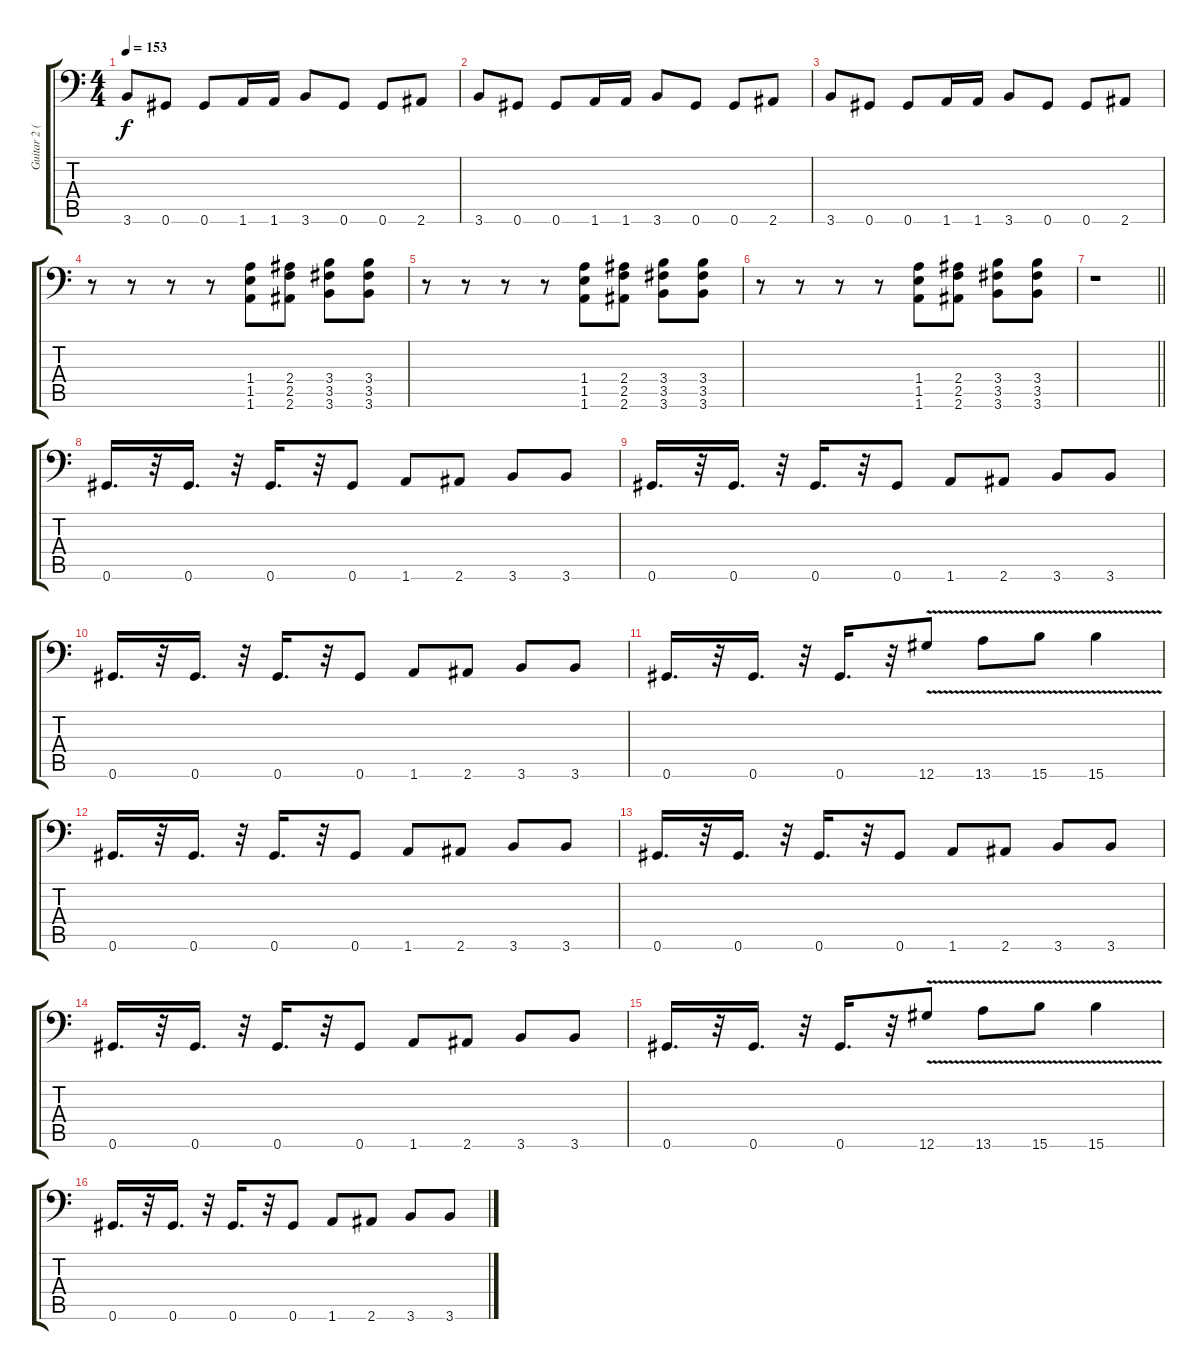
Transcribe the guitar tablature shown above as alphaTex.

\track ("Guitar 2 (Kirk)" "Guitar 2 (") {instrument distortionguitar}
\staff {score tabs}
\tuning (Bb3 F3 Db3 Ab2 Eb2 Ab1) {hide}
\ts (4 4)
\tempo 153
\clef f4
\ks c
3.6.8{dy f} 0.6.8 0.6.8 1.6.16 1.6.16 3.6.8 0.6.8 0.6.8 2.6.8 |
3.6.8 0.6.8 0.6.8 1.6.16 1.6.16 3.6.8 0.6.8 0.6.8 2.6.8 |
3.6.8 0.6.8 0.6.8 1.6.16 1.6.16 3.6.8 0.6.8 0.6.8 2.6.8 |
r.8 r.8 r.8 r.8 (1.4 1.5 1.6).8 (2.4 2.5 2.6).8 (3.4 3.5 3.6).8 (3.4 3.5 3.6).8 |
r.8 r.8 r.8 r.8 (1.4 1.5 1.6).8 (2.4 2.5 2.6).8 (3.4 3.5 3.6).8 (3.4 3.5 3.6).8 |
r.8 r.8 r.8 r.8 (1.4 1.5 1.6).8 (2.4 2.5 2.6).8 (3.4 3.5 3.6).8 (3.4 3.5 3.6).8 |
\barLineRight lightlight
r.1 |
0.6.16{d} r.32 0.6.16{d} r.32 0.6.16{d} r.32 0.6.8 1.6.8 2.6.8 3.6.8 3.6.8 |
0.6.16{d} r.32 0.6.16{d} r.32 0.6.16{d} r.32 0.6.8 1.6.8 2.6.8 3.6.8 3.6.8 |
0.6.16{d} r.32 0.6.16{d} r.32 0.6.16{d} r.32 0.6.8 1.6.8 2.6.8 3.6.8 3.6.8 |
0.6.16{d} r.32 0.6.16{d} r.32 0.6.16{d} r.32 12.6{v}.8 13.6{v}.8 15.6{v}.8 15.6{v}.4 |
0.6.16{d} r.32 0.6.16{d} r.32 0.6.16{d} r.32 0.6.8 1.6.8 2.6.8 3.6.8 3.6.8 |
0.6.16{d} r.32 0.6.16{d} r.32 0.6.16{d} r.32 0.6.8 1.6.8 2.6.8 3.6.8 3.6.8 |
0.6.16{d} r.32 0.6.16{d} r.32 0.6.16{d} r.32 0.6.8 1.6.8 2.6.8 3.6.8 3.6.8 |
0.6.16{d} r.32 0.6.16{d} r.32 0.6.16{d} r.32 12.6{v}.8 13.6{v}.8 15.6{v}.8 15.6{v}.4 |
0.6.16{d} r.32 0.6.16{d} r.32 0.6.16{d} r.32 0.6.8 1.6.8 2.6.8 3.6.8 3.6.8
